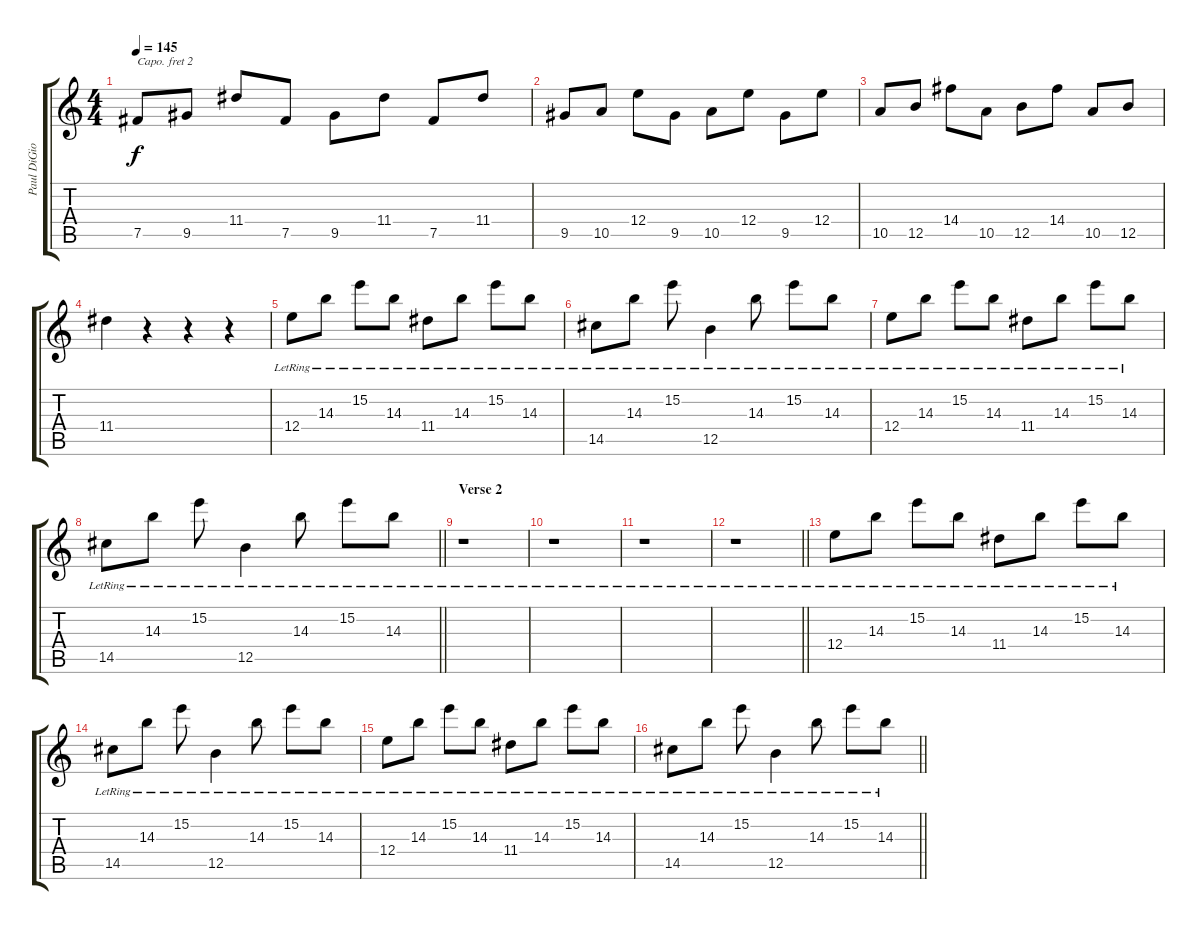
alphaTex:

\track ("Paul DiGiovanni (Lead Guitar)" "Paul DiGio") {instrument overdrivenguitar}
\staff {score tabs}
\capo 2
\tuning (E4 B3 G3 D3 A2 D2) {hide}
\ts (4 4)
\tempo 145
\clef g2
\ks c
7.5.8{dy f} 9.5.8 11.4.8 7.5.8 9.5.8 11.4.8 7.5.8 11.4.8 |
9.5.8 10.5.8 12.4.8 9.5.8 10.5.8 12.4.8 9.5.8 12.4.8 |
10.5.8 12.5.8 14.4.8 10.5.8 12.5.8 14.4.8 10.5.8 12.5.8 |
11.4.4 r.4 r.4 r.4 |
12.4{lr}.8{instrument overdrivenguitar} 14.3{lr}.8 15.2{lr}.8 14.3{lr}.8 11.4{lr}.8 14.3{lr}.8 15.2{lr}.8 14.3{lr}.8 |
14.5{lr}.8 14.3{lr}.8 15.2{lr}.8 12.5{lr}.4 14.3{lr}.8 15.2{lr}.8 14.3{lr}.8 |
12.4{lr}.8 14.3{lr}.8 15.2{lr}.8 14.3{lr}.8 11.4{lr}.8 14.3{lr}.8 15.2{lr}.8 14.3{lr}.8 |
\barLineRight lightlight
14.5{lr}.8 14.3{lr}.8 15.2{lr}.8 12.5{lr}.4 14.3{lr}.8 15.2{lr}.8 14.3{lr}.8 |
\section ("" "Verse 2")
r.1 |
r.1 |
r.1 |
\barLineRight lightlight
r.1 |
12.4{lr}.8{instrument overdrivenguitar} 14.3{lr}.8 15.2{lr}.8 14.3{lr}.8 11.4{lr}.8 14.3{lr}.8 15.2{lr}.8 14.3{lr}.8 |
14.5{lr}.8 14.3{lr}.8 15.2{lr}.8 12.5{lr}.4 14.3{lr}.8 15.2{lr}.8 14.3{lr}.8 |
12.4{lr}.8 14.3{lr}.8 15.2{lr}.8 14.3{lr}.8 11.4{lr}.8 14.3{lr}.8 15.2{lr}.8 14.3{lr}.8 |
\barLineRight lightlight
14.5{lr}.8 14.3{lr}.8 15.2{lr}.8 12.5{lr}.4 14.3{lr}.8 15.2{lr}.8 14.3{lr}.8
